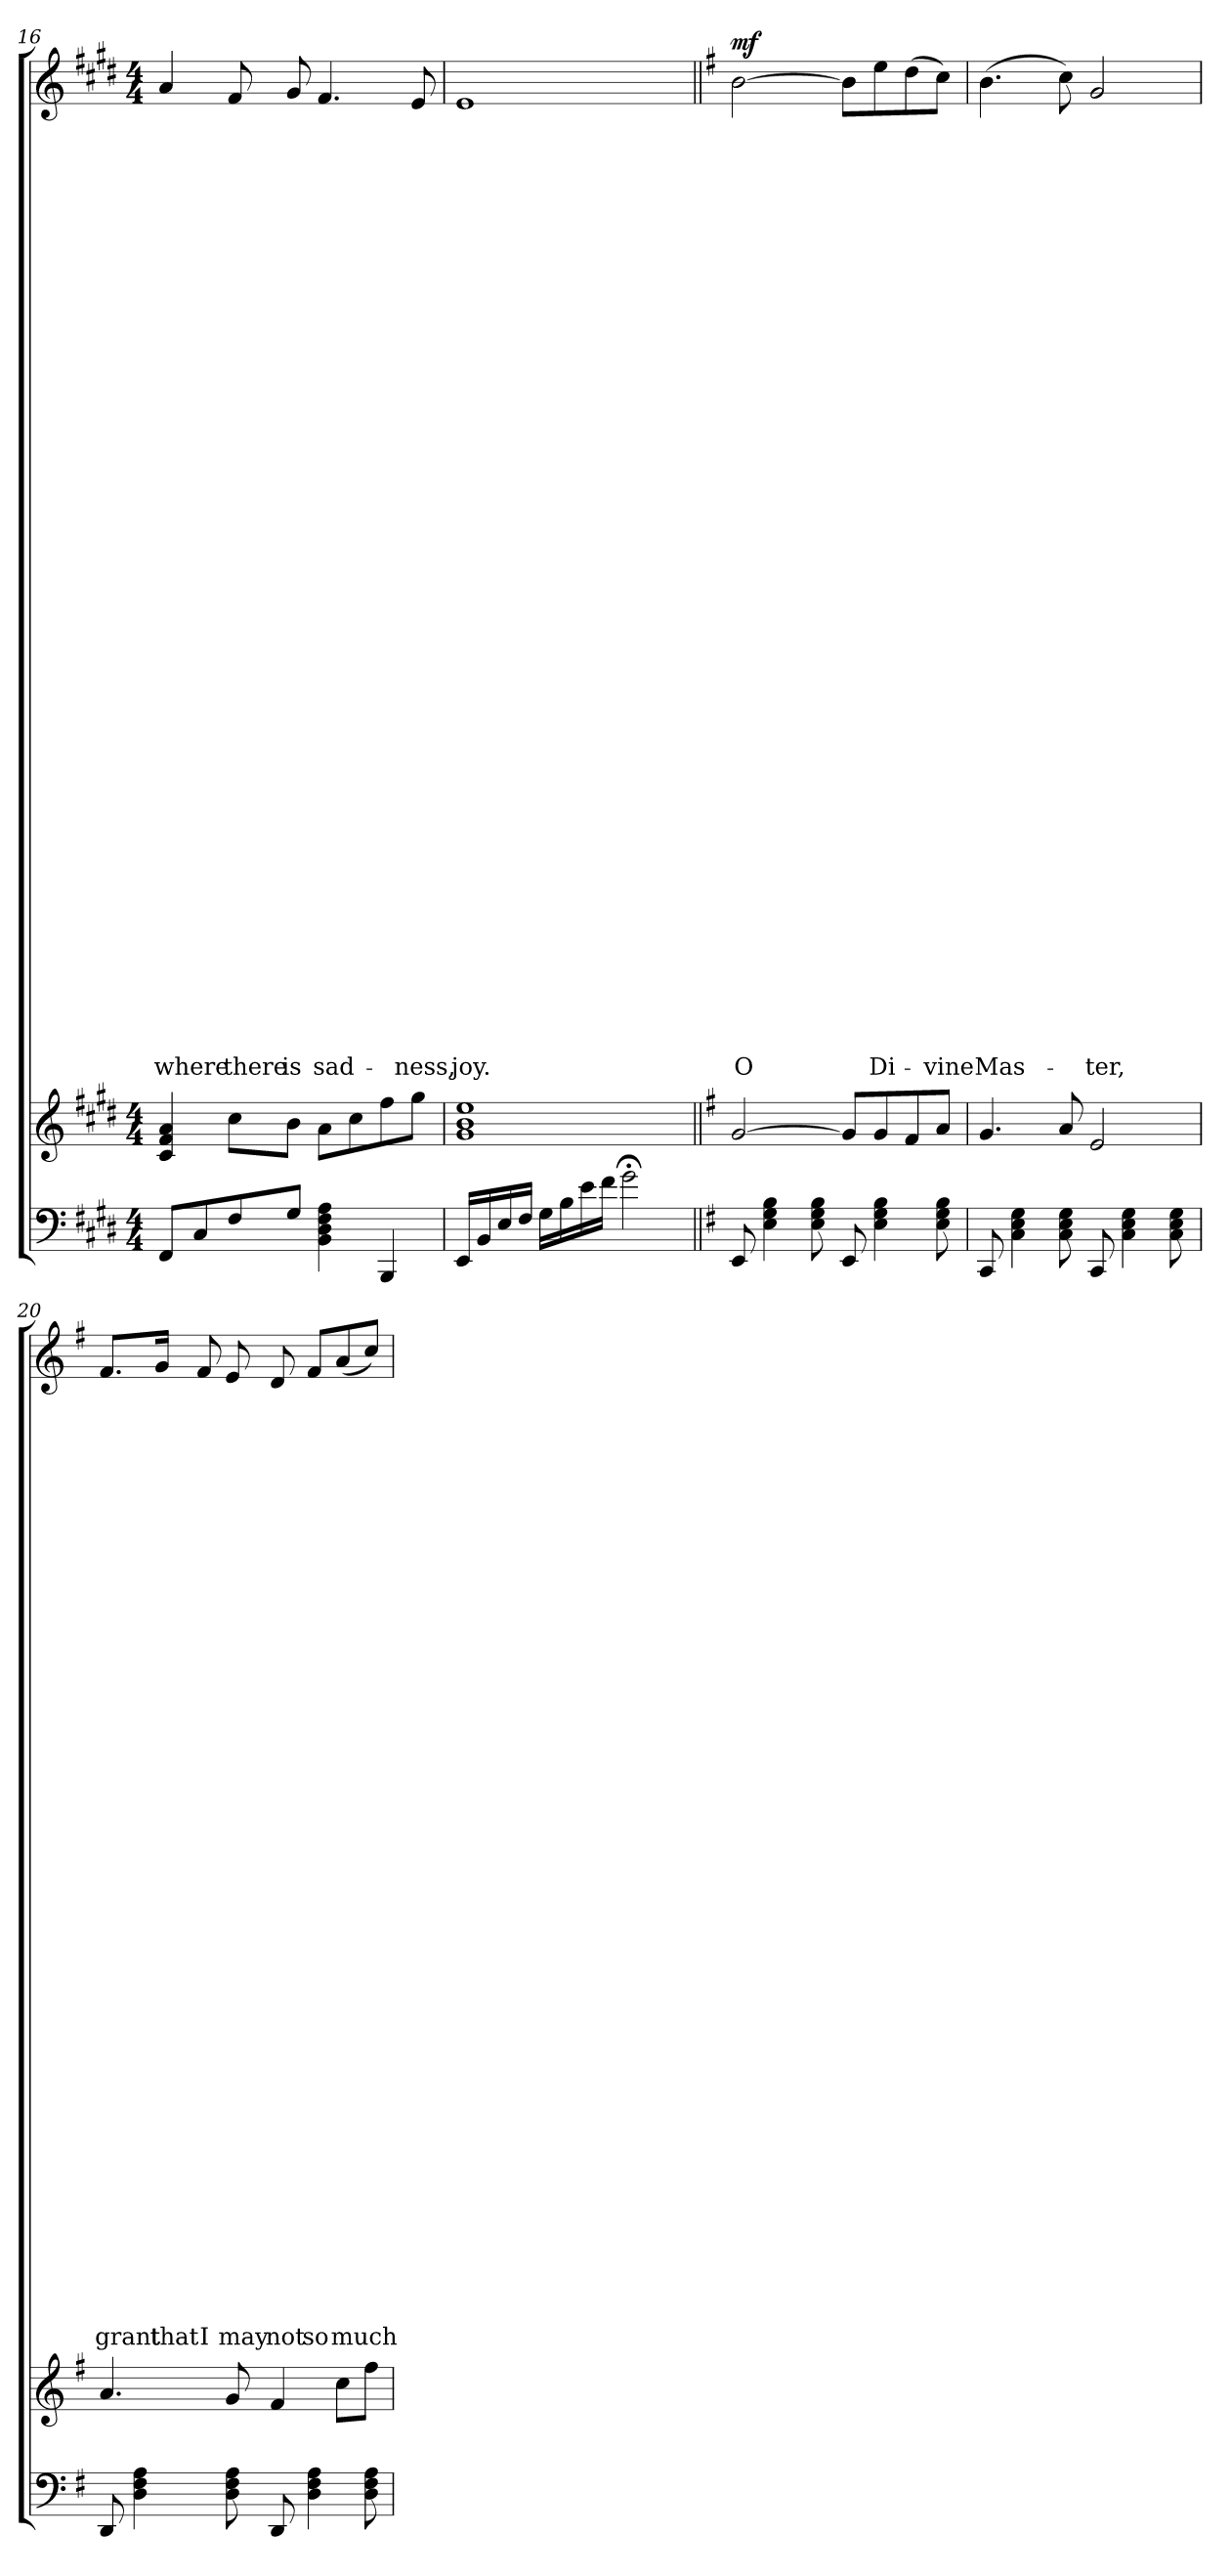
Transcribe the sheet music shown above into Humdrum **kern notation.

**kern	**kern	**dynam	**kern	**text	**text	**text	**text	**text	**text	**text	**text	**text	**text	**text	**text	**text	**text	**text	**text	**text	**text	**text	**text	**text	**text	**text	**text	**text	**text	**text	**text	**text	**text	**text	**text	**text	**text	**text	**text	**text	**text	**text	**text	**text	**dynam
*part2	*part2	*part2	*part1	*part1	*part1	*part1	*part1	*part1	*part1	*part1	*part1	*part1	*part1	*part1	*part1	*part1	*part1	*part1	*part1	*part1	*part1	*part1	*part1	*part1	*part1	*part1	*part1	*part1	*part1	*part1	*part1	*part1	*part1	*part1	*part1	*part1	*part1	*part1	*part1	*part1	*part1	*part1	*part1	*part1	*part1
*staff3	*staff2	*staff2/3	*staff1	*staff1	*staff1	*staff1	*staff1	*staff1	*staff1	*staff1	*staff1	*staff1	*staff1	*staff1	*staff1	*staff1	*staff1	*staff1	*staff1	*staff1	*staff1	*staff1	*staff1	*staff1	*staff1	*staff1	*staff1	*staff1	*staff1	*staff1	*staff1	*staff1	*staff1	*staff1	*staff1	*staff1	*staff1	*staff1	*staff1	*staff1	*staff1	*staff1	*staff1	*staff1	*staff1
*clefF4	*clefG2	*	*clefG2	*	*	*	*	*	*	*	*	*	*	*	*	*	*	*	*	*	*	*	*	*	*	*	*	*	*	*	*	*	*	*	*	*	*	*	*	*	*	*	*	*	*
*k[f#c#g#d#]	*k[f#c#g#d#]	*	*k[f#c#g#d#]	*	*	*	*	*	*	*	*	*	*	*	*	*	*	*	*	*	*	*	*	*	*	*	*	*	*	*	*	*	*	*	*	*	*	*	*	*	*	*	*	*	*
*E:	*E:	*	*E:	*	*	*	*	*	*	*	*	*	*	*	*	*	*	*	*	*	*	*	*	*	*	*	*	*	*	*	*	*	*	*	*	*	*	*	*	*	*	*	*	*	*
*M4/4	*M4/4	*	*M4/4	*	*	*	*	*	*	*	*	*	*	*	*	*	*	*	*	*	*	*	*	*	*	*	*	*	*	*	*	*	*	*	*	*	*	*	*	*	*	*	*	*	*
=16	=16	=16	=16	=16	=16	=16	=16	=16	=16	=16	=16	=16	=16	=16	=16	=16	=16	=16	=16	=16	=16	=16	=16	=16	=16	=16	=16	=16	=16	=16	=16	=16	=16	=16	=16	=16	=16	=16	=16	=16	=16	=16	=16	=16	=16
*	*^	*	*	*	*	*	*	*	*	*	*	*	*	*	*	*	*	*	*	*	*	*	*	*	*	*	*	*	*	*	*	*	*	*	*	*	*	*	*	*	*	*	*	*	*
*	*	*^	*	*	*	*	*	*	*	*	*	*	*	*	*	*	*	*	*	*	*	*	*	*	*	*	*	*	*	*	*	*	*	*	*	*	*	*	*	*	*	*	*	*	*	*
!	!	!	!	!	!	!	!	!	!	!	!	!	!	!	!	!	!	!	!	!	!	!	!	!	!	!	!	!	!	!	!	!	!	!	!	!	!	!	!	!	!	!	!	!	!	!LO:LY:b	!
8FF#/L	4c#/ 4f#/ 4a/	1ryy	1ryy	.	4a/	.	.	.	.	.	.	.	.	.	.	.	.	.	.	.	.	.	.	.	.	.	.	.	.	.	.	.	.	.	.	.	.	.	.	.	.	.	.	.	.	where	.
8C#/	.	.	.	.	.	.	.	.	.	.	.	.	.	.	.	.	.	.	.	.	.	.	.	.	.	.	.	.	.	.	.	.	.	.	.	.	.	.	.	.	.	.	.	.	.	.	.
!	!	!	!	!	!	!	!	!	!	!	!	!	!	!	!	!	!	!	!	!	!	!	!	!	!	!	!	!	!	!	!	!	!	!	!	!	!	!	!	!	!	!	!	!	!	!LO:LY:b	!
8F#/	8cc#\L	.	.	.	8f#/	.	.	.	.	.	.	.	.	.	.	.	.	.	.	.	.	.	.	.	.	.	.	.	.	.	.	.	.	.	.	.	.	.	.	.	.	.	.	.	.	there	.
!	!	!	!	!	!	!	!	!	!	!	!	!	!	!	!	!	!	!	!	!	!	!	!	!	!	!	!	!	!	!	!	!	!	!	!	!	!	!	!	!	!	!	!	!	!	!LO:LY:b	!
8G#/J	8b\J	.	.	.	8g#/	.	.	.	.	.	.	.	.	.	.	.	.	.	.	.	.	.	.	.	.	.	.	.	.	.	.	.	.	.	.	.	.	.	.	.	.	.	.	.	.	is	.
!	!	!	!	!	!	!	!	!	!	!	!	!	!	!	!	!	!	!	!	!	!	!	!	!	!	!	!	!	!	!	!	!	!	!	!	!	!	!	!	!	!	!	!	!	!	!LO:LY:b	!
4BB\ 4D#\ 4F#\ 4A\	8a\L	.	.	.	4.f#/	.	.	.	.	.	.	.	.	.	.	.	.	.	.	.	.	.	.	.	.	.	.	.	.	.	.	.	.	.	.	.	.	.	.	.	.	.	.	.	.	sad-	.
.	8cc#\	.	.	.	.	.	.	.	.	.	.	.	.	.	.	.	.	.	.	.	.	.	.	.	.	.	.	.	.	.	.	.	.	.	.	.	.	.	.	.	.	.	.	.	.	.	.
4BBB/	8ff#\	.	.	.	.	.	.	.	.	.	.	.	.	.	.	.	.	.	.	.	.	.	.	.	.	.	.	.	.	.	.	.	.	.	.	.	.	.	.	.	.	.	.	.	.	.	.
!	!	!	!	!	!	!	!	!	!	!	!	!	!	!	!	!	!	!	!	!	!	!	!	!	!	!	!	!	!	!	!	!	!	!	!	!	!	!	!	!	!	!	!	!	!	!LO:LY:b	!
.	8gg#\J	.	.	.	8e/	.	.	.	.	.	.	.	.	.	.	.	.	.	.	.	.	.	.	.	.	.	.	.	.	.	.	.	.	.	.	.	.	.	.	.	.	.	.	.	.	-ness,	.
!!LO:PB:g=z
=17	=17	=17	=17	=17	=17	=17	=17	=17	=17	=17	=17	=17	=17	=17	=17	=17	=17	=17	=17	=17	=17	=17	=17	=17	=17	=17	=17	=17	=17	=17	=17	=17	=17	=17	=17	=17	=17	=17	=17	=17	=17	=17	=17	=17	=17	=17	=17
!	!	!	!	!	!	!	!	!	!	!	!	!	!	!	!	!	!	!	!	!	!	!	!	!	!	!	!	!	!	!	!	!	!	!	!	!	!	!	!	!	!	!	!	!	!	!LO:LY:b	!
16EE/LL	1g# 1b 1ee	1ryy	1ryy	.	1e	.	.	.	.	.	.	.	.	.	.	.	.	.	.	.	.	.	.	.	.	.	.	.	.	.	.	.	.	.	.	.	.	.	.	.	.	.	.	.	.	joy.	.
16BB/	.	.	.	.	.	.	.	.	.	.	.	.	.	.	.	.	.	.	.	.	.	.	.	.	.	.	.	.	.	.	.	.	.	.	.	.	.	.	.	.	.	.	.	.	.	.	.
16E/	.	.	.	.	.	.	.	.	.	.	.	.	.	.	.	.	.	.	.	.	.	.	.	.	.	.	.	.	.	.	.	.	.	.	.	.	.	.	.	.	.	.	.	.	.	.	.
16F#/JJ	.	.	.	.	.	.	.	.	.	.	.	.	.	.	.	.	.	.	.	.	.	.	.	.	.	.	.	.	.	.	.	.	.	.	.	.	.	.	.	.	.	.	.	.	.	.	.
16G#\LL	.	.	.	.	.	.	.	.	.	.	.	.	.	.	.	.	.	.	.	.	.	.	.	.	.	.	.	.	.	.	.	.	.	.	.	.	.	.	.	.	.	.	.	.	.	.	.
16B\	.	.	.	.	.	.	.	.	.	.	.	.	.	.	.	.	.	.	.	.	.	.	.	.	.	.	.	.	.	.	.	.	.	.	.	.	.	.	.	.	.	.	.	.	.	.	.
16e\	.	.	.	.	.	.	.	.	.	.	.	.	.	.	.	.	.	.	.	.	.	.	.	.	.	.	.	.	.	.	.	.	.	.	.	.	.	.	.	.	.	.	.	.	.	.	.
16f#\JJ	.	.	.	.	.	.	.	.	.	.	.	.	.	.	.	.	.	.	.	.	.	.	.	.	.	.	.	.	.	.	.	.	.	.	.	.	.	.	.	.	.	.	.	.	.	.	.
2g#;<\	.	.	.	.	.	.	.	.	.	.	.	.	.	.	.	.	.	.	.	.	.	.	.	.	.	.	.	.	.	.	.	.	.	.	.	.	.	.	.	.	.	.	.	.	.	.	.
=18||	=18||	=18||	=18||	=18||	=18||	=18||	=18||	=18||	=18||	=18||	=18||	=18||	=18||	=18||	=18||	=18||	=18||	=18||	=18||	=18||	=18||	=18||	=18||	=18||	=18||	=18||	=18||	=18||	=18||	=18||	=18||	=18||	=18||	=18||	=18||	=18||	=18||	=18||	=18||	=18||	=18||	=18||	=18||	=18||	=18||	=18||	=18||
*k[f#]	*k[f#]	*	*	*	*k[f#]	*	*	*	*	*	*	*	*	*	*	*	*	*	*	*	*	*	*	*	*	*	*	*	*	*	*	*	*	*	*	*	*	*	*	*	*	*	*	*	*	*	*
*G:	*G:	*	*	*	*G:	*	*	*	*	*	*	*	*	*	*	*	*	*	*	*	*	*	*	*	*	*	*	*	*	*	*	*	*	*	*	*	*	*	*	*	*	*	*	*	*	*	*
!	!	!	!	!LO:DY:b=2	!	!	!	!	!	!	!	!	!	!	!	!	!	!	!	!	!	!	!	!	!	!	!	!	!	!	!	!	!	!	!	!	!	!	!	!	!	!	!	!	!	!LO:LY:b	!
!	!	!	!	!LO:DY:n=1:b	!	!	!	!	!	!	!	!	!	!	!	!	!	!	!	!	!	!	!	!	!	!	!	!	!	!	!	!	!	!	!	!	!	!	!	!	!	!	!	!	!	!	!LO:DY:a
8EE/	[<2g/	1ryy	1ryy	mp mf	[<2b\	.	.	.	.	.	.	.	.	.	.	.	.	.	.	.	.	.	.	.	.	.	.	.	.	.	.	.	.	.	.	.	.	.	.	.	.	.	.	.	.	O	mf
4E\ 4G\ 4B\	.	.	.	.	.	.	.	.	.	.	.	.	.	.	.	.	.	.	.	.	.	.	.	.	.	.	.	.	.	.	.	.	.	.	.	.	.	.	.	.	.	.	.	.	.	.	.
8E\ 8G\ 8B\	.	.	.	.	.	.	.	.	.	.	.	.	.	.	.	.	.	.	.	.	.	.	.	.	.	.	.	.	.	.	.	.	.	.	.	.	.	.	.	.	.	.	.	.	.	.	.
8EE/	8g/L]	.	.	.	8b\L]	.	.	.	.	.	.	.	.	.	.	.	.	.	.	.	.	.	.	.	.	.	.	.	.	.	.	.	.	.	.	.	.	.	.	.	.	.	.	.	.	.	.
!	!	!	!	!	!	!	!	!	!	!	!	!	!	!	!	!	!	!	!	!	!	!	!	!	!	!	!	!	!	!	!	!	!	!	!	!	!	!	!	!	!	!	!	!	!	!LO:LY:b	!
4E\ 4G\ 4B\	8g/	.	.	.	8ee\	.	.	.	.	.	.	.	.	.	.	.	.	.	.	.	.	.	.	.	.	.	.	.	.	.	.	.	.	.	.	.	.	.	.	.	.	.	.	.	.	Di-	.
.	8f#/	.	.	.	(>8dd\	.	.	.	.	.	.	.	.	.	.	.	.	.	.	.	.	.	.	.	.	.	.	.	.	.	.	.	.	.	.	.	.	.	.	.	.	.	.	.	.	.	.
!	!	!	!	!	!	!	!	!	!	!	!	!	!	!	!	!	!	!	!	!	!	!	!	!	!	!	!	!	!	!	!	!	!	!	!	!	!	!	!	!	!	!	!	!	!	!LO:LY:b	!
8E\ 8G\ 8B\	8a/J	.	.	.	8cc\J)	.	.	.	.	.	.	.	.	.	.	.	.	.	.	.	.	.	.	.	.	.	.	.	.	.	.	.	.	.	.	.	.	.	.	.	.	.	.	.	.	-vine	.
=19	=19	=19	=19	=19	=19	=19	=19	=19	=19	=19	=19	=19	=19	=19	=19	=19	=19	=19	=19	=19	=19	=19	=19	=19	=19	=19	=19	=19	=19	=19	=19	=19	=19	=19	=19	=19	=19	=19	=19	=19	=19	=19	=19	=19	=19	=19	=19
!	!	!	!	!	!	!	!	!	!	!	!	!	!	!	!	!	!	!	!	!	!	!	!	!	!	!	!	!	!	!	!	!	!	!	!	!	!	!	!	!	!	!	!	!	!	!LO:LY:b	!
8CC/	4.g/	1ryy	1ryy	.	(>4.b\	.	.	.	.	.	.	.	.	.	.	.	.	.	.	.	.	.	.	.	.	.	.	.	.	.	.	.	.	.	.	.	.	.	.	.	.	.	.	.	.	Mas-	.
4C\ 4E\ 4G\	.	.	.	.	.	.	.	.	.	.	.	.	.	.	.	.	.	.	.	.	.	.	.	.	.	.	.	.	.	.	.	.	.	.	.	.	.	.	.	.	.	.	.	.	.	.	.
8C\ 8E\ 8G\	8a/	.	.	.	8cc\)	.	.	.	.	.	.	.	.	.	.	.	.	.	.	.	.	.	.	.	.	.	.	.	.	.	.	.	.	.	.	.	.	.	.	.	.	.	.	.	.	.	.
!	!	!	!	!	!	!	!	!	!	!	!	!	!	!	!	!	!	!	!	!	!	!	!	!	!	!	!	!	!	!	!	!	!	!	!	!	!	!	!	!	!	!	!	!	!	!LO:LY:b	!
8CC/	2e/	.	.	.	2g/	.	.	.	.	.	.	.	.	.	.	.	.	.	.	.	.	.	.	.	.	.	.	.	.	.	.	.	.	.	.	.	.	.	.	.	.	.	.	.	.	-ter,	.
4C\ 4E\ 4G\	.	.	.	.	.	.	.	.	.	.	.	.	.	.	.	.	.	.	.	.	.	.	.	.	.	.	.	.	.	.	.	.	.	.	.	.	.	.	.	.	.	.	.	.	.	.	.
8C\ 8E\ 8G\	.	.	.	.	.	.	.	.	.	.	.	.	.	.	.	.	.	.	.	.	.	.	.	.	.	.	.	.	.	.	.	.	.	.	.	.	.	.	.	.	.	.	.	.	.	.	.
=20	=20	=20	=20	=20	=20	=20	=20	=20	=20	=20	=20	=20	=20	=20	=20	=20	=20	=20	=20	=20	=20	=20	=20	=20	=20	=20	=20	=20	=20	=20	=20	=20	=20	=20	=20	=20	=20	=20	=20	=20	=20	=20	=20	=20	=20	=20	=20
!	!	!	!	!	!	!	!	!	!	!	!	!	!	!	!	!	!	!	!	!	!	!	!	!	!	!	!	!	!	!	!	!	!	!	!	!	!	!	!	!	!	!	!	!	!	!LO:LY:b	!
8DD/	4.a/	1ryy	1ryy	.	8.f#/L	.	.	.	.	.	.	.	.	.	.	.	.	.	.	.	.	.	.	.	.	.	.	.	.	.	.	.	.	.	.	.	.	.	.	.	.	.	.	.	.	grant	.
4D\ 4F#\ 4A\	.	.	.	.	.	.	.	.	.	.	.	.	.	.	.	.	.	.	.	.	.	.	.	.	.	.	.	.	.	.	.	.	.	.	.	.	.	.	.	.	.	.	.	.	.	.	.
!	!	!	!	!	!	!	!	!	!	!	!	!	!	!	!	!	!	!	!	!	!	!	!	!	!	!	!	!	!	!	!	!	!	!	!	!	!	!	!	!	!	!	!	!	!	!LO:LY:b	!
.	.	.	.	.	16g/Jk	.	.	.	.	.	.	.	.	.	.	.	.	.	.	.	.	.	.	.	.	.	.	.	.	.	.	.	.	.	.	.	.	.	.	.	.	.	.	.	.	that	.
!	!	!	!	!	!	!	!	!	!	!	!	!	!	!	!	!	!	!	!	!	!	!	!	!	!	!	!	!	!	!	!	!	!	!	!	!	!	!	!	!	!	!	!	!	!	!LO:LY:b	!
.	.	.	.	.	8f#/	.	.	.	.	.	.	.	.	.	.	.	.	.	.	.	.	.	.	.	.	.	.	.	.	.	.	.	.	.	.	.	.	.	.	.	.	.	.	.	.	I	.
!	!	!	!	!	!	!	!	!	!	!	!	!	!	!	!	!	!	!	!	!	!	!	!	!	!	!	!	!	!	!	!	!	!	!	!	!	!	!	!	!	!	!	!	!	!	!LO:LY:b	!
8D\ 8F#\ 8A\	8g/	.	.	.	8e/	.	.	.	.	.	.	.	.	.	.	.	.	.	.	.	.	.	.	.	.	.	.	.	.	.	.	.	.	.	.	.	.	.	.	.	.	.	.	.	.	may	.
!	!	!	!	!	!	!	!	!	!	!	!	!	!	!	!	!	!	!	!	!	!	!	!	!	!	!	!	!	!	!	!	!	!	!	!	!	!	!	!	!	!	!	!	!	!	!LO:LY:b	!
8DD/	4f#/	.	.	.	8d/	.	.	.	.	.	.	.	.	.	.	.	.	.	.	.	.	.	.	.	.	.	.	.	.	.	.	.	.	.	.	.	.	.	.	.	.	.	.	.	.	not	.
!	!	!	!	!	!	!	!	!	!	!	!	!	!	!	!	!	!	!	!	!	!	!	!	!	!	!	!	!	!	!	!	!	!	!	!	!	!	!	!	!	!	!	!	!	!	!LO:LY:b	!
4D\ 4F#\ 4A\	.	.	.	.	8f#/L	.	.	.	.	.	.	.	.	.	.	.	.	.	.	.	.	.	.	.	.	.	.	.	.	.	.	.	.	.	.	.	.	.	.	.	.	.	.	.	.	so	.
!	!	!	!	!	!	!	!	!	!	!	!	!	!	!	!	!	!	!	!	!	!	!	!	!	!	!	!	!	!	!	!	!	!	!	!	!	!	!	!	!	!	!	!	!	!	!LO:LY:b	!
.	8cc\L	.	.	.	(<8a/	.	.	.	.	.	.	.	.	.	.	.	.	.	.	.	.	.	.	.	.	.	.	.	.	.	.	.	.	.	.	.	.	.	.	.	.	.	.	.	.	much	.
8D\ 8F#\ 8A\	8ff#\J	.	.	.	8cc/J)	.	.	.	.	.	.	.	.	.	.	.	.	.	.	.	.	.	.	.	.	.	.	.	.	.	.	.	.	.	.	.	.	.	.	.	.	.	.	.	.	.	.
*	*v	*v	*v	*	*	*	*	*	*	*	*	*	*	*	*	*	*	*	*	*	*	*	*	*	*	*	*	*	*	*	*	*	*	*	*	*	*	*	*	*	*	*	*	*	*	*	*
=	=	=	=	=	=	=	=	=	=	=	=	=	=	=	=	=	=	=	=	=	=	=	=	=	=	=	=	=	=	=	=	=	=	=	=	=	=	=	=	=	=	=	=	=	=
*-	*-	*-	*-	*-	*-	*-	*-	*-	*-	*-	*-	*-	*-	*-	*-	*-	*-	*-	*-	*-	*-	*-	*-	*-	*-	*-	*-	*-	*-	*-	*-	*-	*-	*-	*-	*-	*-	*-	*-	*-	*-	*-	*-	*-	*-
